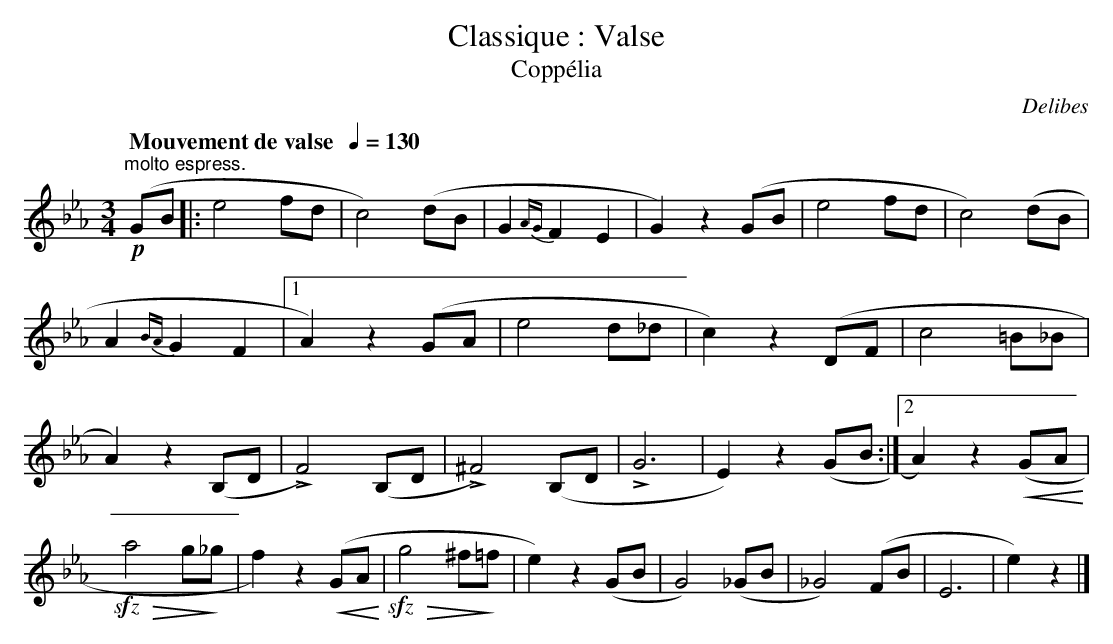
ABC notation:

X:1
T:Classique : Valse
T:Coppélia
C:Delibes
U:T = !trill!
U:P = !fermata!% Point d'orgue
U:L = !tenuto!% Louré
U:M = !accent!% Mphasis
M:3/4
L:1/8
Q:"Mouvement de valse  "1/4=130
K:Ebmaj clef=treble
!p!"^molto espress." (GB |: e4 fd | c4) (dB | G2 {AG}F2 E2 | G2) z2 (GB |\
e4 fd | c4) (dB | A2 {BA}G2 F2 |1 A2) z2 (GA | e4 d_d |\
c2) z2 (DF | c4 =B_B | A2) z2 (B,D |MF4) (B,D | M^F4) (B,D |\
MG6 | E2) z2 (GB :|2 A2) z2 !<(! (GA !<)! | !sfz! !>(! a4 g!>)!_g |\
f2) z2 !<(! (GA !<)! | !sfz! !>(! g4 ^f!>)!=f | e2) z2 (GB | G4) (_GB |\
_G4) (FB | E6 | e2) z2 |]
